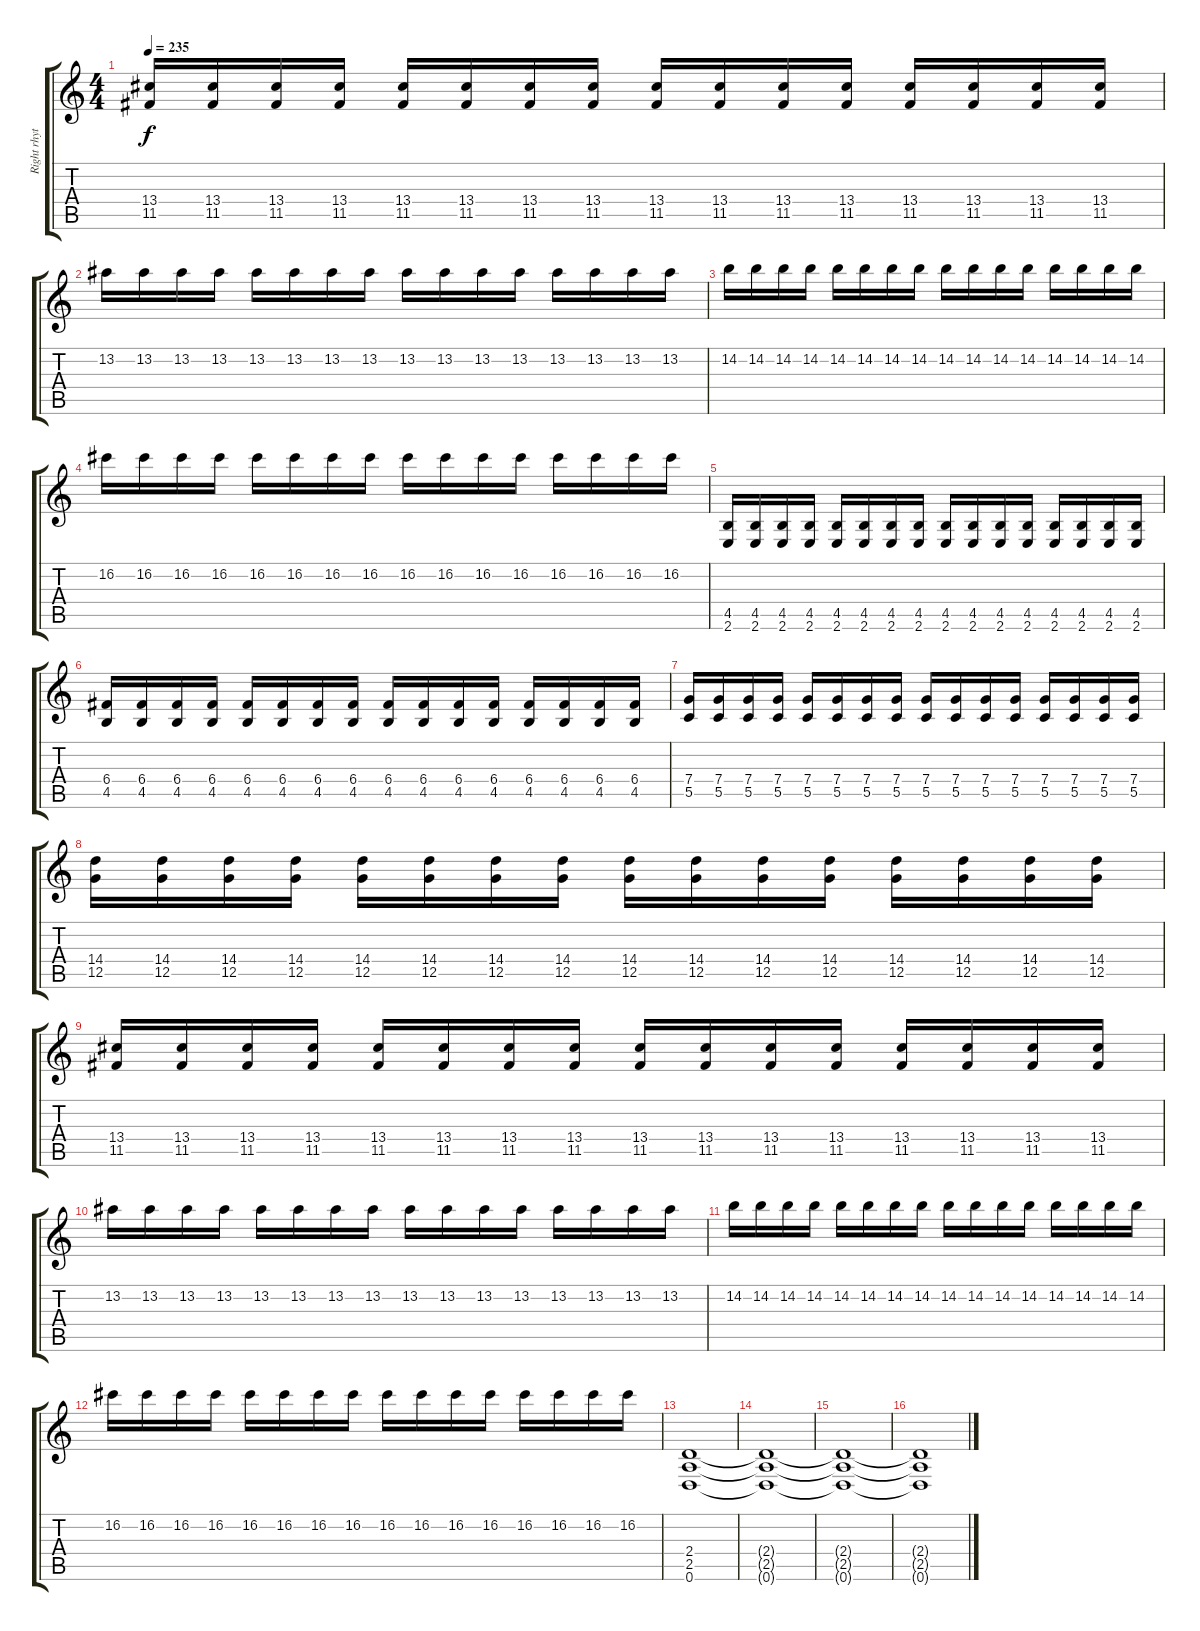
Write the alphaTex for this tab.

\track ("Right rhythm" "Right rhyt") {instrument overdrivenguitar}
\staff {score tabs}
\tuning (D4 A3 F3 C3 G2 D2) {hide}
\ts (4 4)
\tempo 235
\clef g2
\ks c
(13.4 11.5).16{dy f} (13.4 11.5).16 (13.4 11.5).16 (13.4 11.5).16 (13.4 11.5).16 (13.4 11.5).16 (13.4 11.5).16 (13.4 11.5).16 (13.4 11.5).16 (13.4 11.5).16 (13.4 11.5).16 (13.4 11.5).16 (13.4 11.5).16 (13.4 11.5).16 (13.4 11.5).16 (13.4 11.5).16 |
13.2.16 13.2.16 13.2.16 13.2.16 13.2.16 13.2.16 13.2.16 13.2.16 13.2.16 13.2.16 13.2.16 13.2.16 13.2.16 13.2.16 13.2.16 13.2.16 |
14.2.16 14.2.16 14.2.16 14.2.16 14.2.16 14.2.16 14.2.16 14.2.16 14.2.16 14.2.16 14.2.16 14.2.16 14.2.16 14.2.16 14.2.16 14.2.16 |
16.2.16 16.2.16 16.2.16 16.2.16 16.2.16 16.2.16 16.2.16 16.2.16 16.2.16 16.2.16 16.2.16 16.2.16 16.2.16 16.2.16 16.2.16 16.2.16 |
(4.5 2.6).16 (4.5 2.6).16 (4.5 2.6).16 (4.5 2.6).16 (4.5 2.6).16 (4.5 2.6).16 (4.5 2.6).16 (4.5 2.6).16 (4.5 2.6).16 (4.5 2.6).16 (4.5 2.6).16 (4.5 2.6).16 (4.5 2.6).16 (4.5 2.6).16 (4.5 2.6).16 (4.5 2.6).16 |
(6.4 4.5).16 (6.4 4.5).16 (6.4 4.5).16 (6.4 4.5).16 (6.4 4.5).16 (6.4 4.5).16 (6.4 4.5).16 (6.4 4.5).16 (6.4 4.5).16 (6.4 4.5).16 (6.4 4.5).16 (6.4 4.5).16 (6.4 4.5).16 (6.4 4.5).16 (6.4 4.5).16 (6.4 4.5).16 |
(7.4 5.5).16 (7.4 5.5).16 (7.4 5.5).16 (7.4 5.5).16 (7.4 5.5).16 (7.4 5.5).16 (7.4 5.5).16 (7.4 5.5).16 (7.4 5.5).16 (7.4 5.5).16 (7.4 5.5).16 (7.4 5.5).16 (7.4 5.5).16 (7.4 5.5).16 (7.4 5.5).16 (7.4 5.5).16 |
(14.4 12.5).16 (14.4 12.5).16 (14.4 12.5).16 (14.4 12.5).16 (14.4 12.5).16 (14.4 12.5).16 (14.4 12.5).16 (14.4 12.5).16 (14.4 12.5).16 (14.4 12.5).16 (14.4 12.5).16 (14.4 12.5).16 (14.4 12.5).16 (14.4 12.5).16 (14.4 12.5).16 (14.4 12.5).16 |
(13.4 11.5).16 (13.4 11.5).16 (13.4 11.5).16 (13.4 11.5).16 (13.4 11.5).16 (13.4 11.5).16 (13.4 11.5).16 (13.4 11.5).16 (13.4 11.5).16 (13.4 11.5).16 (13.4 11.5).16 (13.4 11.5).16 (13.4 11.5).16 (13.4 11.5).16 (13.4 11.5).16 (13.4 11.5).16 |
13.2.16 13.2.16 13.2.16 13.2.16 13.2.16 13.2.16 13.2.16 13.2.16 13.2.16 13.2.16 13.2.16 13.2.16 13.2.16 13.2.16 13.2.16 13.2.16 |
14.2.16 14.2.16 14.2.16 14.2.16 14.2.16 14.2.16 14.2.16 14.2.16 14.2.16 14.2.16 14.2.16 14.2.16 14.2.16 14.2.16 14.2.16 14.2.16 |
16.2.16 16.2.16 16.2.16 16.2.16 16.2.16 16.2.16 16.2.16 16.2.16 16.2.16 16.2.16 16.2.16 16.2.16 16.2.16 16.2.16 16.2.16 16.2.16 |
(2.4 2.5 0.6).1 |
(2.4{t} 2.5{t} 0.6{t}).1 |
(2.4{t} 2.5{t} 0.6{t}).1 |
(2.4{t} 2.5{t} 0.6{t}).1
